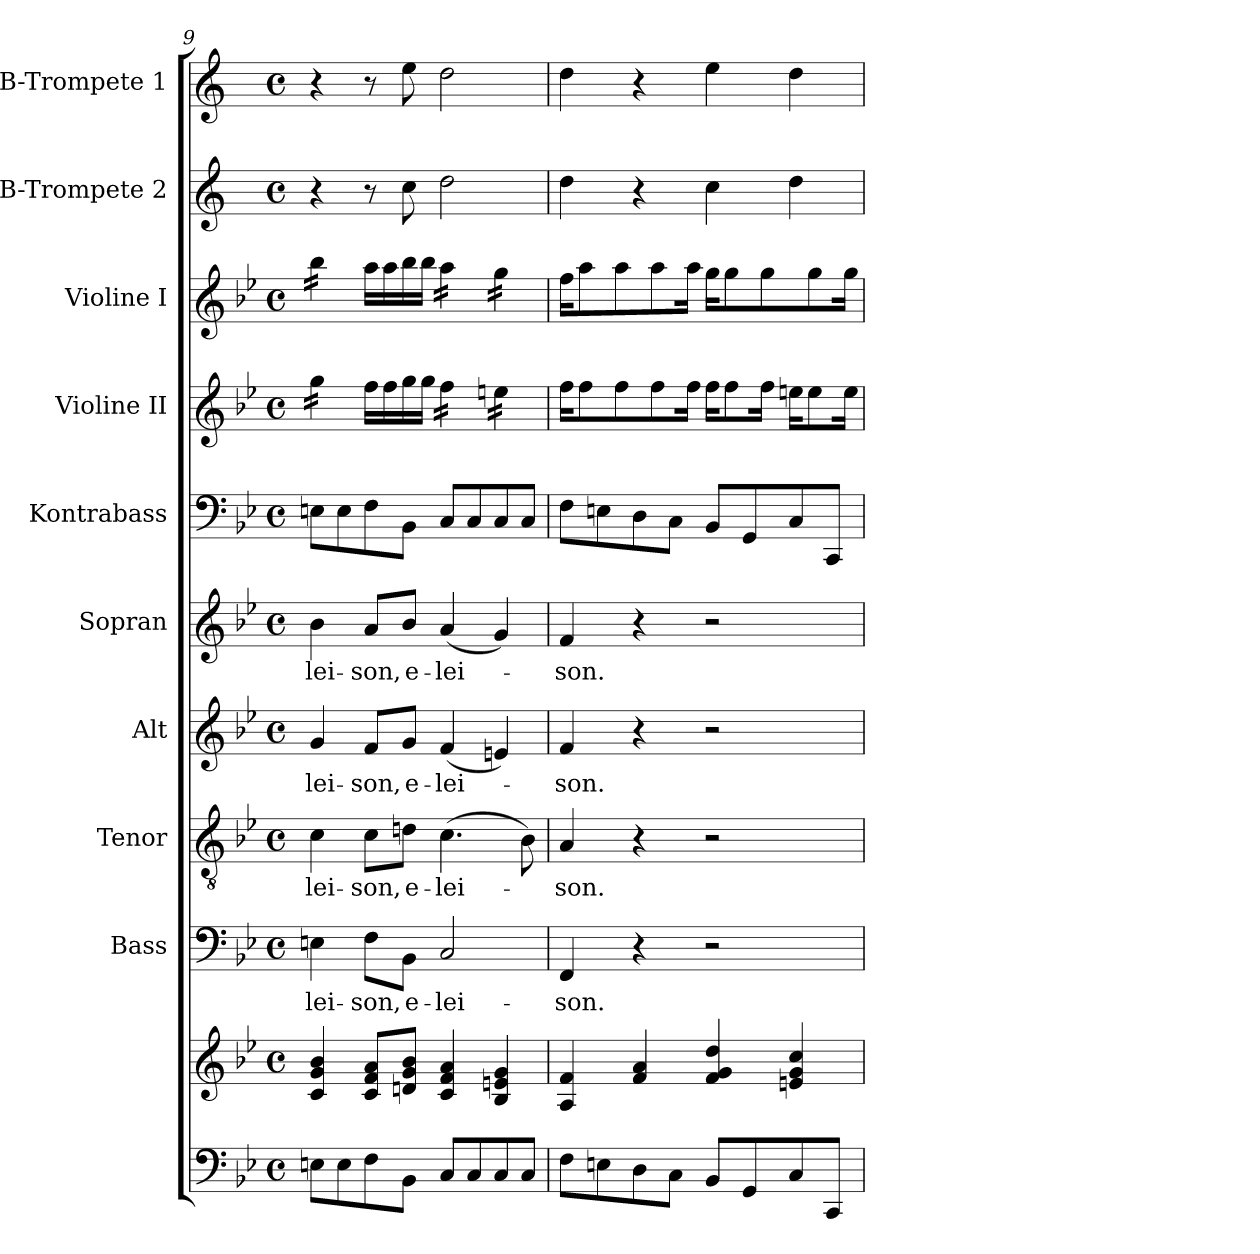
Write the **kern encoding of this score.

**kern	**kern	**kern	**text	**kern	**text	**kern	**text	**kern	**text	**kern	**kern	**kern	**kern	**kern
*part10	*part10	*part9	*part9	*part8	*part8	*part7	*part7	*part6	*part6	*part5	*part4	*part3	*part2	*part1
*staff11	*staff10	*staff9	*staff9	*staff8	*staff8	*staff7	*staff7	*staff6	*staff6	*staff5	*staff4	*staff3	*staff2	*staff1
*	*	*I"Bass	*	*I"Tenor	*	*I"Alt	*	*I"Sopran	*	*I"Kontrabass	*I"Violine II	*I"Violine I	*I"B-Trompete 2	*I"B-Trompete 1
*	*	*I'B.	*	*I'T.	*	*I'A.	*	*I'S.	*	*I'Kb.	*I'Vl. II	*I'Vl. I	*I'B Trp. 2	*I'B Trp. 1
*clefF4	*clefG2	*clefF4	*	*clefGv2	*	*clefG2	*	*clefG2	*	*clefF4	*clefG2	*clefG2	*clefG2	*clefG2
*	*	*	*	*	*	*	*	*	*	*ITrd7c12	*	*	*ITrd1c2	*ITrd1c2
*k[b-e-]	*k[b-e-]	*k[b-e-]	*	*k[b-e-]	*	*k[b-e-]	*	*k[b-e-]	*	*k[b-e-]	*k[b-e-]	*k[b-e-]	*k[b-e-]	*k[b-e-]
*B-:	*B-:	*B-:	*	*B-:	*	*B-:	*	*B-:	*	*B-:	*B-:	*B-:	*B-:	*B-:
*M4/4	*M4/4	*M4/4	*	*M4/4	*	*M4/4	*	*M4/4	*	*M4/4	*M4/4	*M4/4	*M4/4	*M4/4
*met(c)	*met(c)	*met(c)	*	*met(c)	*	*met(c)	*	*met(c)	*	*met(c)	*met(c)	*met(c)	*met(c)	*met(c)
=9	=9	=9	=9	=9	=9	=9	=9	=9	=9	=9	=9	=9	=9	=9
!	!	!	!LO:LY:b	!	!LO:LY:b	!	!LO:LY:b	!	!LO:LY:b	!	!	!	!	!
*	*	*	*	*	*	*	*	*	*	*	*tremolo	*	*	*
*	*	*	*	*	*	*	*	*	*	*	*	*tremolo	*	*
8En\L	4c/ 4g/ 4b-/	4En\	-lei-	4c\	-lei-	4g/	-lei-	4b-\	-lei-	8EEn\L	16gg\LL	16bb-\LL	4r	4r
.	.	.	.	.	.	.	.	.	.	.	16gg\	16bb-\	.	.
8E\	.	.	.	.	.	.	.	.	.	8EE\	16gg\	16bb-\	.	.
.	.	.	.	.	.	.	.	.	.	.	16gg\JJ	16bb-\JJ	.	.
*	*	*	*	*	*	*	*	*	*	*	*	*Xtremolo	*	*
*	*	*	*	*	*	*	*	*	*	*	*Xtremolo	*	*	*
!	!	!	!LO:LY:b	!	!LO:LY:b	!	!LO:LY:b	!	!LO:LY:b	!	!	!	!	!
8F\	8c/ 8f/ 8a/L	8F\L	-son,	8c\L	-son,	8f/L	-son,	8a/L	-son,	8FF\	16ff\LL	16aa\LL	8r	8r
.	.	.	.	.	.	.	.	.	.	.	16ff\	16aa\	.	.
!	!	!	!LO:LY:b	!	!LO:LY:b	!	!LO:LY:b	!	!LO:LY:b	!	!	!	!	!
8BB-\J	8dn/ 8g/ 8b-/J	8BB-\J	e-	8dn\J	e-	8g/J	e-	8b-/J	e-	8BBB-\J	16gg\	16bb-\	8b-\	8dd\
.	.	.	.	.	.	.	.	.	.	.	16gg\JJ	16bb-\JJ	.	.
!	!	!	!LO:LY:b	!	!LO:LY:b	!	!LO:LY:b	!	!LO:LY:b	!	!	!	!	!
*	*	*	*	*	*	*	*	*	*	*	*tremolo	*	*	*
*	*	*	*	*	*	*	*	*	*	*	*	*tremolo	*	*
8C/L	4c/ 4f/ 4a/	2C/	-lei-	(>4.c\	-lei-	(<4f/	-lei-	(<4a/	-lei-	8CC/L	16ff\LL	16aa\LL	2cc\	2cc\
.	.	.	.	.	.	.	.	.	.	.	16ff\	16aa\	.	.
8C/	.	.	.	.	.	.	.	.	.	8CC/	16ff\	16aa\	.	.
.	.	.	.	.	.	.	.	.	.	.	16ff\JJ	16aa\JJ	.	.
8C/	4B-/ 4en/ 4g/	.	.	.	.	4en/)	.	4g/)	.	8CC/	16een\LL	16gg\LL	.	.
.	.	.	.	.	.	.	.	.	.	.	16een\	16gg\	.	.
8C/J	.	.	.	8B-\)	.	.	.	.	.	8CC/J	16een\	16gg\	.	.
.	.	.	.	.	.	.	.	.	.	.	16een\JJ	16gg\JJ	.	.
*	*	*	*	*	*	*	*	*	*	*	*	*Xtremolo	*	*
*	*	*	*	*	*	*	*	*	*	*	*Xtremolo	*	*	*
=10	=10	=10	=10	=10	=10	=10	=10	=10	=10	=10	=10	=10	=10	=10
!	!	!	!LO:LY:b	!	!LO:LY:b	!	!LO:LY:b	!	!LO:LY:b	!	!	!	!	!
8F\L	4A/ 4f/	4FF/	-son.	4A/	-son.	4f/	-son.	4f/	-son.	8FF\L	16ff\KL	16ff\KL	4cc\	4cc\
.	.	.	.	.	.	.	.	.	.	.	8ff\	8aa\	.	.
8En\	.	.	.	.	.	.	.	.	.	8EEn\	.	.	.	.
.	.	.	.	.	.	.	.	.	.	.	8ff\	8aa\	.	.
8D\	4f/ 4a/	4r	.	4r	.	4r	.	4r	.	8DD\	.	.	4r	4r
.	.	.	.	.	.	.	.	.	.	.	8ff\	8aa\	.	.
8C\J	.	.	.	.	.	.	.	.	.	8CC\J	.	.	.	.
.	.	.	.	.	.	.	.	.	.	.	16ff\Jk	16aa\Jk	.	.
8BB-/L	4f/ 4g/ 4dd/	2r	.	2r	.	2r	.	2r	.	8BBB-/L	16ff\KL	16gg\KL	4b-\	4dd\
.	.	.	.	.	.	.	.	.	.	.	8ff\	8gg\	.	.
8GG/	.	.	.	.	.	.	.	.	.	8GGG/	.	.	.	.
.	.	.	.	.	.	.	.	.	.	.	16ff\Jk	8gg\	.	.
8C/	4en/ 4g/ 4cc/	.	.	.	.	.	.	.	.	8CC/	16een\KL	.	4cc\	4cc\
.	.	.	.	.	.	.	.	.	.	.	8ee\	8gg\	.	.
8CC/J	.	.	.	.	.	.	.	.	.	8CCC/J	.	.	.	.
.	.	.	.	.	.	.	.	.	.	.	16ee\Jk	16gg\Jk	.	.
=	=	=	=	=	=	=	=	=	=	=	=	=	=	=
*-	*-	*-	*-	*-	*-	*-	*-	*-	*-	*-	*-	*-	*-	*-
